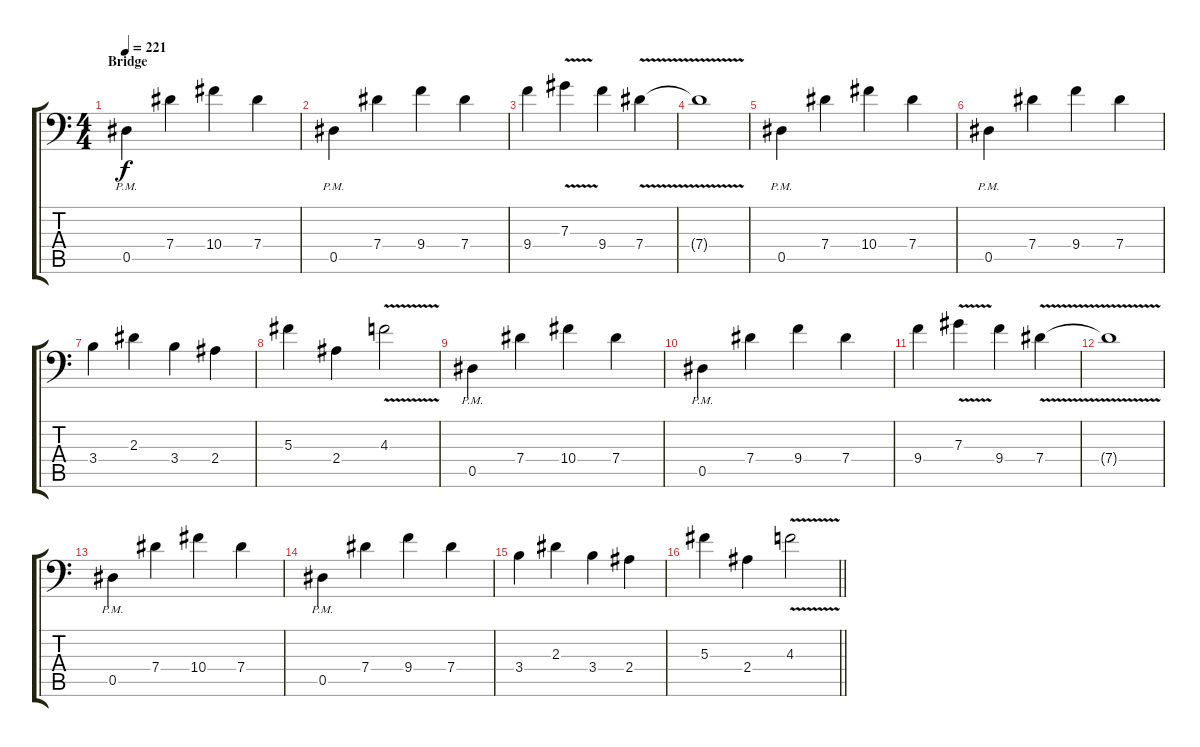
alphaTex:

\track "" {instrument distortionguitar}
\staff {score tabs}
\tuning (Bb3 F3 Db3 Ab2 Eb2 Bb1) {hide}
\ts (4 4)
\section ("" "Bridge")
\tempo 221
\clef f4
\ks c
0.5{pm}.4{dy f} 7.4.4 10.4.4 7.4.4 |
0.5{pm}.4 7.4.4 9.4.4 7.4.4 |
9.4.4 7.3{v}.4 9.4.4 7.4{v}.4 |
7.4{t}.1 |
0.5{pm}.4 7.4.4 10.4.4 7.4.4 |
0.5{pm}.4 7.4.4 9.4.4 7.4.4 |
3.4.4 2.3.4 3.4.4 2.4.4 |
5.3.4 2.4.4 4.3{v}.2 |
0.5{pm}.4 7.4.4 10.4.4 7.4.4 |
0.5{pm}.4 7.4.4 9.4.4 7.4.4 |
9.4.4 7.3{v}.4 9.4.4 7.4{v}.4 |
7.4{t}.1 |
0.5{pm}.4 7.4.4 10.4.4 7.4.4 |
0.5{pm}.4 7.4.4 9.4.4 7.4.4 |
3.4.4 2.3.4 3.4.4 2.4.4 |
\barLineRight lightlight
5.3.4 2.4.4 4.3{v}.2
